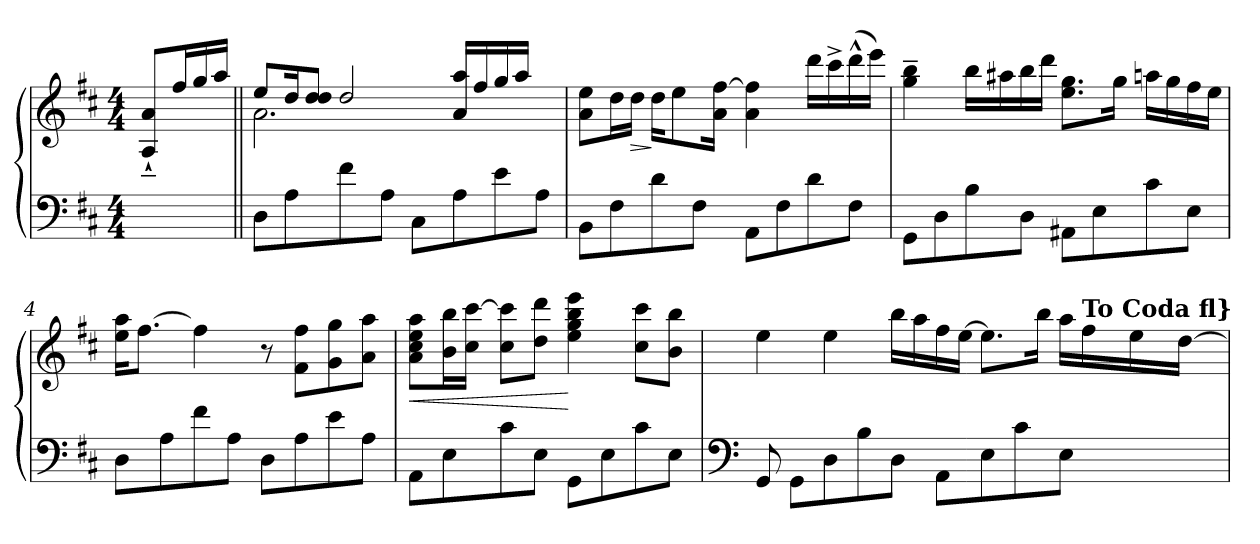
**kern	**kern	**dynam
*part1	*part1	*part1
*staff2	*staff1	*staff1/2
*clefF4	*clefG2	*
*k[f#c#]	*k[f#c#]	*
*M4/4	*M4/4	*
*MM120	*MM120	*
=	=	=
4ryy	8A/`~ 8a/`~L	.
.	16ff#/L	.
.	16gg/	.
16ryy	16aa/JJ	.
=1||	=1||	=1||
*^	*^	*
*	*	*	*^	*
2.ryy	8D\L	8ee/L	2.a\	4ryy	.
.	8A\	16dd/K	.	.	.
.	.	8dd/ 8dd/J	.	.	.
.	8f#\	.	.	2dd/	.
.	.	4ryy	.	.	.
.	8A\J	.	.	.	.
.	8C#\L	.	.	.	.
.	.	16ryy	.	.	.
.	8A\	16a/ 16aa/LL	.	.	.
.	.	16ff#/	.	.	.
4ryy	8e\	16gg/	4ryy	4ryy	.
.	.	16aa/JJ	.	.	.
.	8A\J	8ryy	.	.	.
*v	*v	*	*	*	*
*	*v	*v	*v	*
=2	=2	=2
8BB\L	8a\ 8ee\L	.
8F#\	16dd\L	.
!	!	!LO:HP:b
.	16dd\JJ	>
8d\	16dd\KL	]
.	8ee\	.
8F#\J	.	.
.	16a\ [16ff#\Jk	.
8AA\L	4a\ 4ff#\]	.
8F#\	.	.
8d\	16ddd\LL	.
.	16ccc#^\	.
8F#\J	(>16ddd^^\	.
.	16eee\JJ)	.
!!LO:LB:g=z
=3	=3	=3
8GG\L	4gg\~ 4bb\~	.
8D\	.	.
8B\	16bb\LL	.
.	16aa#X\	.
8D\J	16bb\	.
.	16ddd\JJ	.
8AA#X\L	8.ee\ 8.gg\L	.
8E\	.	.
.	16gg\Jk	.
8c#\	16aan\LL	.
.	16gg\	.
8E\J	16ff#\	.
.	16ee\JJ	.
=4	=4	=4
8D\L	16ee\ 16aa\KL	.
.	[8.ff#\J	.
8A\	.	.
8f#\	4ff#\]	.
8A\J	.	.
8D\L	8r	.
8A\	8f#\ 8ff#\L	.
8e\	8g\ 8gg\	.
8A\J	8a\ 8aa\J	.
=5	=5	=5
!	!	!LO:HP:b
8AA\L	8a\ 8cc#\ 8ee\ 8aa\L	<
8E\	16b\ 16bb\L	.
.	16cc#\ [16ccc#\JJ	.
8c#\	8cc#\ 8ccc#\]L	.
8E\J	8dd\ 8ddd\J	.
8GG\L	4ee\ 4gg\ 4bb\ 4eee\	[
8E\	.	.
8c#\	8cc#\ 8ccc#\L	.
8E\J	8b\ 8bb\J	.
!!LO:LB:g=z
=6	=6	=6
*clefF4	*	*
8GG/	4ee\	.
8GG\L	.	.
8D\	4ee\	.
8B\	.	.
8D\J	16bb\LL	.
.	16aa\	.
8AA\L	16ff#\	.
.	[16ee\JJ	.
8E\	8.ee\L]	.
8c#\	.	.
.	16bb\Jk	.
8E\J	16aa\LL	.
!	!LO:TX:a:B:t=To Coda fl}	!
.	16ff#\	.
8ryy	16ee\	.
.	[16dd\JJ	.
=	=	=
*-	*-	*-
